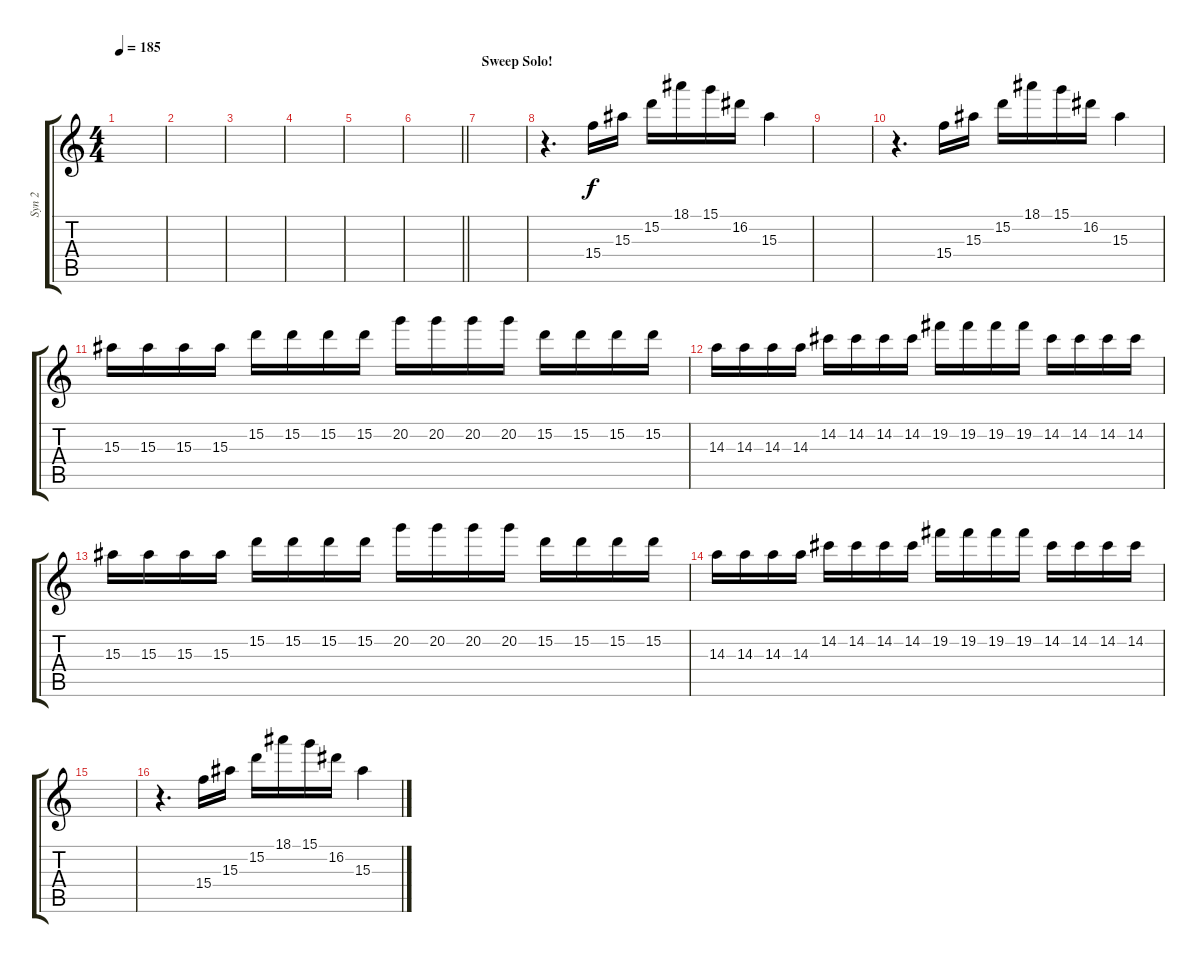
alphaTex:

\track ("Syn 2" "Syn 2") {instrument distortionguitar}
\staff {score tabs}
\tuning (E4 B3 G3 D3 A2 D2) {hide}
\ts (4 4)
\tempo 185
\clef g2
\ks c
|
|
|
|
|
\barLineRight lightlight
|
\section ("" "Sweep Solo!")
|
r.4{d balance 2} 15.4.16 15.3.16 15.2.16 18.1.16 15.1.16 16.2.16 15.3.4 |
|
r.4{d balance 14} 15.4.16 15.3.16 15.2.16 18.1.16 15.1.16 16.2.16 15.3.4 |
15.3.16 15.3.16 15.3.16 15.3.16 15.2.16 15.2.16 15.2.16 15.2.16 20.2.16 20.2.16 20.2.16 20.2.16 15.2.16 15.2.16 15.2.16 15.2.16 |
14.3.16 14.3.16 14.3.16 14.3.16 14.2.16 14.2.16 14.2.16 14.2.16 19.2.16 19.2.16 19.2.16 19.2.16 14.2.16 14.2.16 14.2.16 14.2.16 |
15.3.16 15.3.16 15.3.16 15.3.16 15.2.16 15.2.16 15.2.16 15.2.16 20.2.16 20.2.16 20.2.16 20.2.16 15.2.16 15.2.16 15.2.16 15.2.16 |
14.3.16 14.3.16 14.3.16 14.3.16 14.2.16 14.2.16 14.2.16 14.2.16 19.2.16 19.2.16 19.2.16 19.2.16 14.2.16 14.2.16 14.2.16 14.2.16 |
|
r.4{d balance 2} 15.4.16 15.3.16 15.2.16 18.1.16 15.1.16 16.2.16 15.3.4
